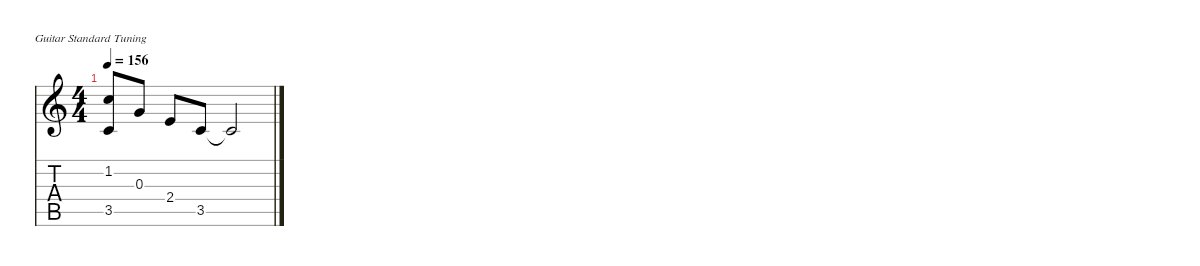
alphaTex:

\defaultSystemsLayout 4
\hideDynamics
\bracketExtendMode nobrackets
\singleTrackTrackNamePolicy hidden
\multiTrackTrackNamePolicy hidden
\firstSystemTrackNameOrientation horizontal
\otherSystemsTrackNameOrientation horizontal
\extendBarLines
\chordDiagramsInScore
\track ("ギター - クラシック" "ギター - クラシック") {instrument acousticguitarnylon}
\staff {score tabs}
\tuning (E4 B3 G3 D3 A2 E2)
\ts (4 4)
\tempo 156
\clef g2
\ks c
(3.5 1.2).8{dy mf beam Up} 0.3.8{beam Up} 2.4.8{beam Up} 3.5.8{beam Up} 3.5{t}.2{beam Up}
